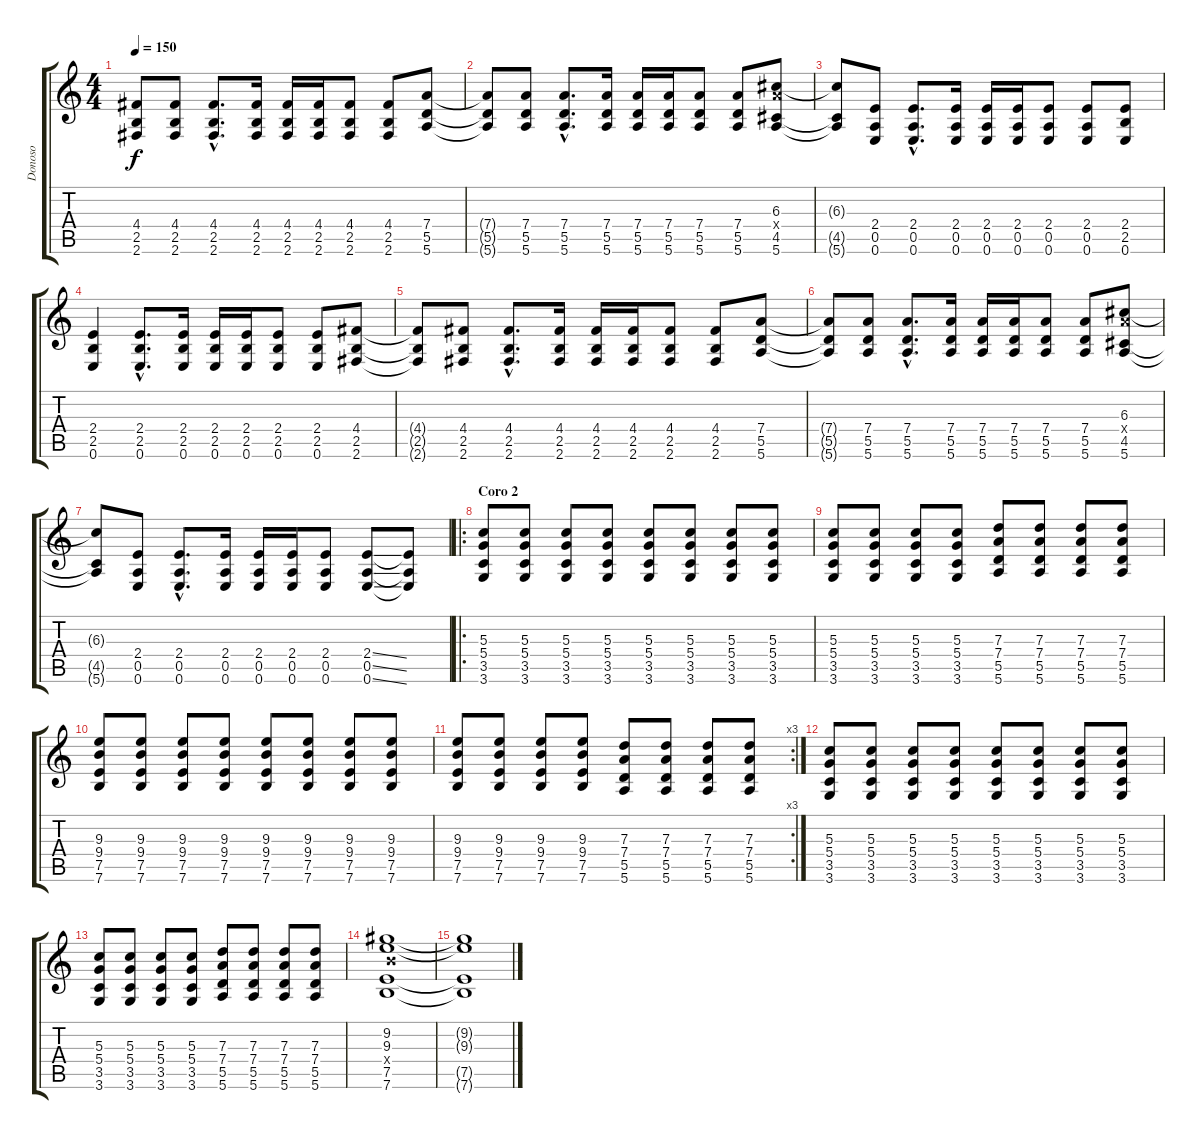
\track ("Donoso" "Donoso") {instrument overdrivenguitar}
\staff {score tabs}
\tuning (E4 B3 G3 D3 A2 E2) {hide}
\ts (4 4)
\tempo 150
\clef g2
\ks c
(4.4{t} 2.5{t} 2.6{t}).8{dy f} (4.4 2.5 2.6).8 (4.4{hac} 2.5{hac} 2.6{hac}).8{d} (4.4 2.5 2.6).16 (4.4 2.5 2.6).16 (4.4 2.5 2.6).16 (4.4 2.5 2.6).8 (4.4 2.5 2.6).8 (7.4 5.5 5.6).8 |
(7.4{t} 5.5{t} 5.6{t}).8 (7.4 5.5 5.6).8 (7.4{hac} 5.5{hac} 5.6{hac}).8{d} (7.4 5.5 5.6).16 (7.4 5.5 5.6).16 (7.4 5.5 5.6).16 (7.4 5.5 5.6).8 (7.4 5.5 5.6).8 (6.3 7.4{x} 4.5 5.6).8 |
(6.3{t} 4.5{t} 5.6{t}).8 (2.4 0.5 0.6).8 (2.4{hac} 0.5{hac} 0.6{hac}).8{d} (2.4 0.5 0.6).16 (2.4 0.5 0.6).16 (2.4 0.5 0.6).16 (2.4 0.5 0.6).8 (2.4 0.5 0.6).8 (2.4 2.5 0.6).8 |
(2.4 2.5 0.6).4 (2.4{hac} 2.5{hac} 0.6{hac}).8{d} (2.4 2.5 0.6).16 (2.4 2.5 0.6).16 (2.4 2.5 0.6).16 (2.4 2.5 0.6).8 (2.4 2.5 0.6).8 (4.4 2.5 2.6).8 |
(4.4{t} 2.5{t} 2.6{t}).8 (4.4 2.5 2.6).8 (4.4{hac} 2.5{hac} 2.6{hac}).8{d} (4.4 2.5 2.6).16 (4.4 2.5 2.6).16 (4.4 2.5 2.6).16 (4.4 2.5 2.6).8 (4.4 2.5 2.6).8 (7.4 5.5 5.6).8 |
(7.4{t} 5.5{t} 5.6{t}).8 (7.4 5.5 5.6).8 (7.4{hac} 5.5{hac} 5.6{hac}).8{d} (7.4 5.5 5.6).16 (7.4 5.5 5.6).16 (7.4 5.5 5.6).16 (7.4 5.5 5.6).8 (7.4 5.5 5.6).8 (6.3 7.4{x} 4.5 5.6).8 |
(6.3{t} 4.5{t} 5.6{t}).8 (2.4 0.5 0.6).8 (2.4{hac} 0.5{hac} 0.6{hac}).8{d} (2.4 0.5 0.6).16 (2.4 0.5 0.6).16 (2.4 0.5 0.6).16 (2.4 0.5 0.6).8 (2.4{ss} 0.5{ss} 0.6{ss}).8 (2.4{t} 0.5{t} 0.6{t}).8 |
\ro
\section ("" "Coro 2")
(5.3 5.4 3.5 3.6).8{volume 7} (5.3 5.4 3.5 3.6).8 (5.3 5.4 3.5 3.6).8 (5.3 5.4 3.5 3.6).8 (5.3 5.4 3.5 3.6).8 (5.3 5.4 3.5 3.6).8 (5.3 5.4 3.5 3.6).8 (5.3 5.4 3.5 3.6).8 |
(5.3 5.4 3.5 3.6).8 (5.3 5.4 3.5 3.6).8 (5.3 5.4 3.5 3.6).8 (5.3 5.4 3.5 3.6).8 (7.3 7.4 5.5 5.6).8 (7.3 7.4 5.5 5.6).8 (7.3 7.4 5.5 5.6).8 (7.3 7.4 5.5 5.6).8 |
(9.3 9.4 7.5 7.6).8 (9.3 9.4 7.5 7.6).8 (9.3 9.4 7.5 7.6).8 (9.3 9.4 7.5 7.6).8 (9.3 9.4 7.5 7.6).8 (9.3 9.4 7.5 7.6).8 (9.3 9.4 7.5 7.6).8 (9.3 9.4 7.5 7.6).8 |
\rc 3
(9.3 9.4 7.5 7.6).8 (9.3 9.4 7.5 7.6).8 (9.3 9.4 7.5 7.6).8 (9.3 9.4 7.5 7.6).8 (7.3 7.4 5.5 5.6).8 (7.3 7.4 5.5 5.6).8 (7.3 7.4 5.5 5.6).8 (7.3 7.4 5.5 5.6).8 |
(5.3 5.4 3.5 3.6).8{volume 7} (5.3 5.4 3.5 3.6).8 (5.3 5.4 3.5 3.6).8 (5.3 5.4 3.5 3.6).8 (5.3 5.4 3.5 3.6).8 (5.3 5.4 3.5 3.6).8 (5.3 5.4 3.5 3.6).8 (5.3 5.4 3.5 3.6).8 |
(5.3 5.4 3.5 3.6).8 (5.3 5.4 3.5 3.6).8 (5.3 5.4 3.5 3.6).8 (5.3 5.4 3.5 3.6).8 (7.3 7.4 5.5 5.6).8 (7.3 7.4 5.5 5.6).8 (7.3 7.4 5.5 5.6).8 (7.3 7.4 5.5 5.6).8 |
(9.2 9.3 9.4{x} 7.5 7.6).1{volume 0} |
(9.2{t} 9.3{t} 7.5{t} 7.6{t}).1
